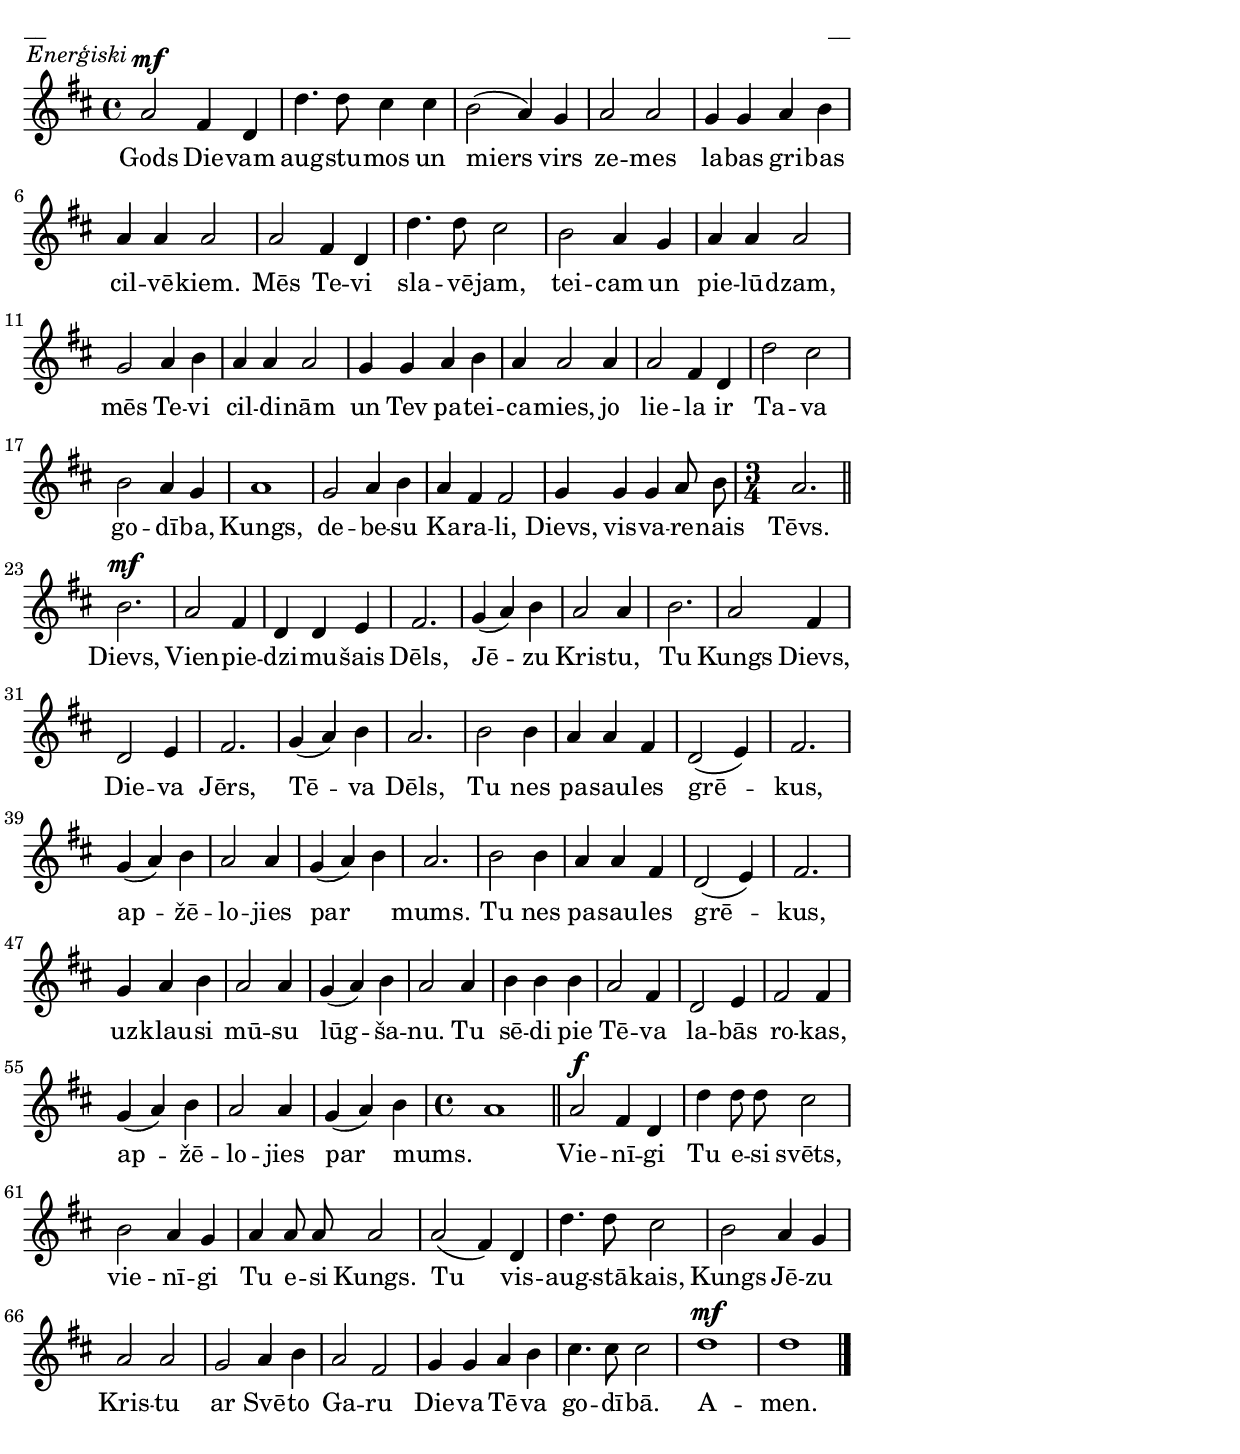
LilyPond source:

\version "2.13.18"


\paper {
line-width = 14\cm
left-margin = 0.4\cm
between-system-padding = 0.1\cm
between-system-space = 0.1\cm
}

\layout {
indent = #0
ragged-last = ##f
}

voiceA = \relative c''{
\clef "treble"
\key d \major
\time 4/4
\dynamicUp
a2\mf^\markup { \translate #'(-11 . 2) \italic Enerģiski }  fis4 d | d'4. d8 cis4 cis4 | b2 (a4) g | a2 a | g4 g a b | a a a2 |
a fis4 d | d'4. d8 cis2 | b a4 g | a a a2 | g a4 b | a a a2 | g4 g a b | a a2 a4 | a2 fis4 d | d'2 cis | b a4 g | a1 |
g2 a4 b | a fis fis2 | g4 g g a8 b | \time 3/4 a2. \bar"||" b\mf | a2 fis4 | d d e | fis2. | g4 (a) b | a2 a4 | 
b2. | a2 fis4 | d2 e4 | fis2. | g4 (a) b | a2. | b2 b4 | a a fis | d2 (e4) | fis2. | g4 (a) b | a2 a4 | g (a) b | a2. |
b2 b4 | a a fis | d2 (e4) | fis2. | g4 a b | a2 a4 | g (a) b | a2 a4 | b b b | a2 fis4 | d2 e4 | fis2 fis4 | g (a) b | a2 a4 | g (a) b | \time 4/4 a1 \bar"||" 
a2\f fis4 d | d' d8 d cis2 | b2 a4 g | a a8 a a2 | a (fis4) d | d'4. d8 cis2 | b a4 g | a2 a | g a4 b | a2 fis | g4 g a b | cis4. cis8 cis2 | d1\mf | d \bar "|."
}

lyricA = \lyricmode {
Gods Die -- vam aug -- stu -- mos un miers virs ze -- mes la -- bas gri -- bas cil -- vē -- kiem. Mēs Te -- vi sla -- vē -- jam, tei -- cam un pie -- lū -- dzam, mēs Te -- vi cil -- di -- nām un Tev pa -- tei -- ca -- mies, jo lie -- la ir Ta -- va go -- dī -- ba, Kungs, de -- be -- su Ka -- ra -- li, Dievs, vis -- va -- re -- nais Tēvs.
Dievs, Vien -- pie -- dzi -- mu -- šais Dēls, Jē -- zu Kris -- tu, Tu Kungs Dievs, Die -- va Jērs, Tē -- va Dēls, Tu nes pa -- sau -- les grē -- kus, ap -- žē -- lo -- jies par _ mums.
Tu nes pa -- sau -- les grē -- kus, uz -- klau -- si mū -- su lūg -- ša -- nu. Tu sē -- di pie Tē -- va la -- bās ro -- kas, ap -- žē -- lo -- jies par mums. _
Vie -- nī -- gi Tu e -- si svēts, vie -- nī -- gi Tu e -- si Kungs. Tu vis -- aug -- stā -- kais, Kungs Jē -- zu Kris -- tu ar Svē -- to Ga -- ru Die -- va Tē -- va go -- dī -- bā. A -- men.
}


fullScore = <<
%\new ChordNames { \chordsA }
\new Staff {
<<
\new Voice = "voiceA" { \oneVoice \autoBeamOff \voiceA }
\lyricsto "voiceA" \new Lyrics \lyricA
>>
}
>>


\score {
\fullScore
\header { piece = "__" opus = "__" }
}
\markup { \with-color #(x11-color 'white) \sans \smaller "aaa" }
\score {
\unfoldRepeats
\fullScore
\midi {
\context { \Staff \remove "Staff_performer" }
\context { \Voice \consists "Staff_performer" }
}
}